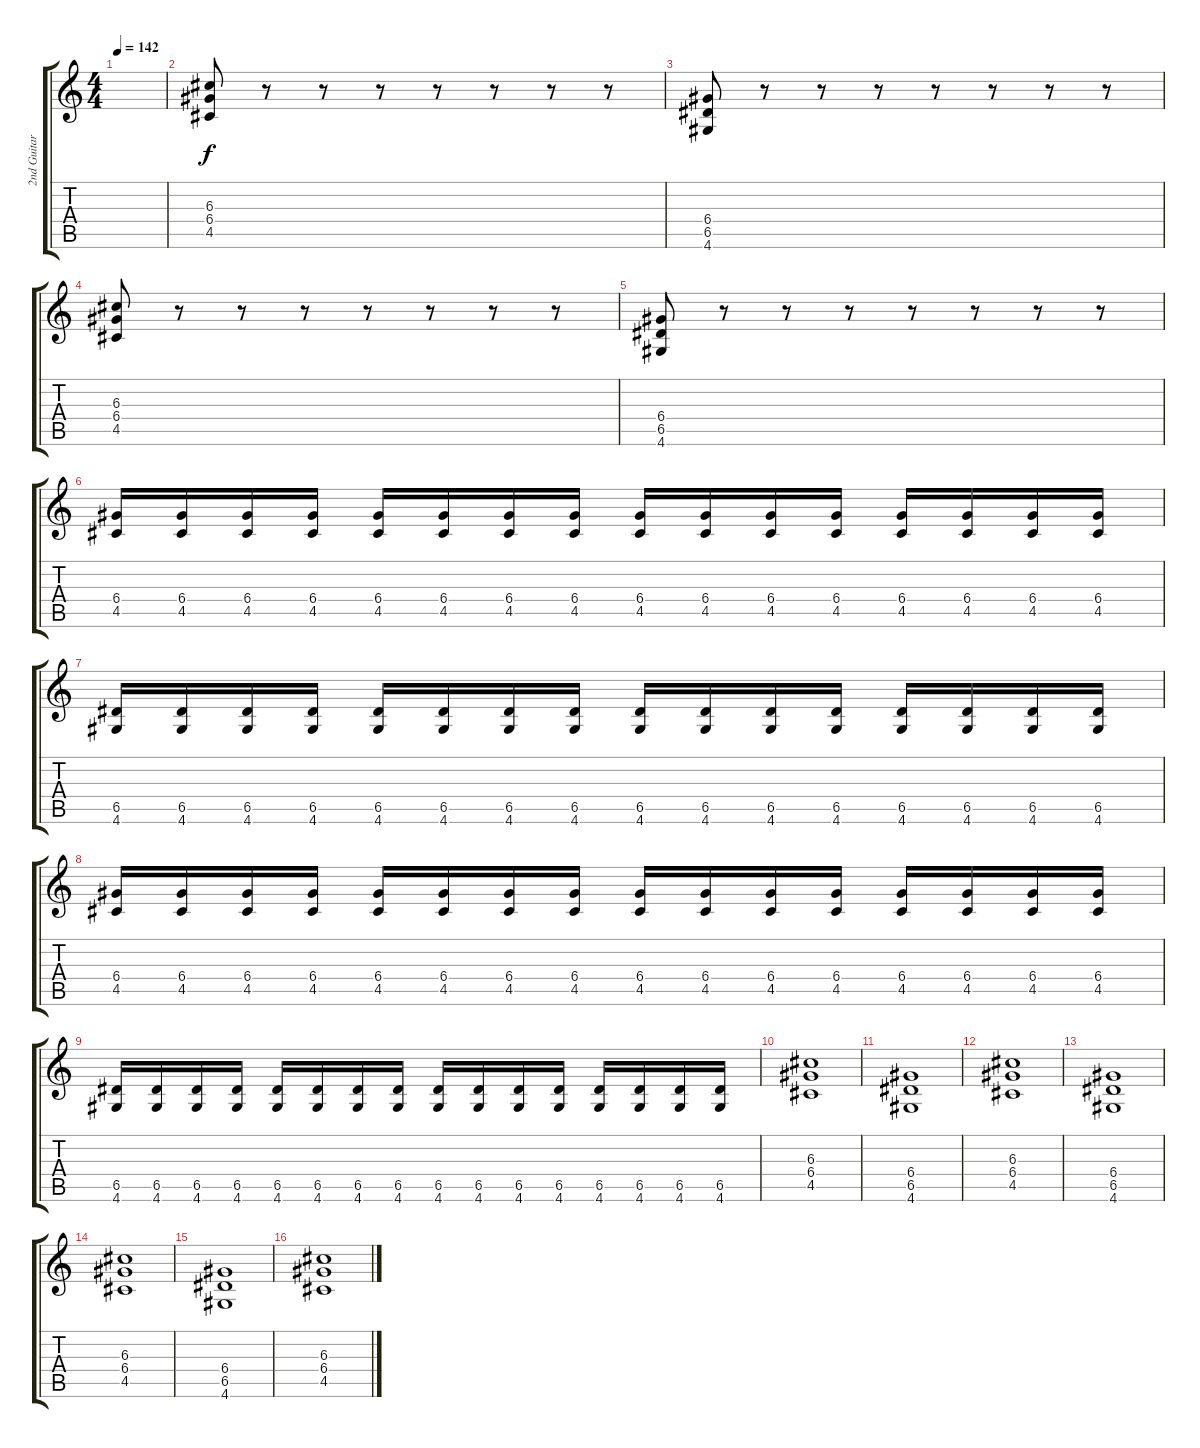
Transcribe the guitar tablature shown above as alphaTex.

\track ("2nd Guitar" "2nd Guitar") {instrument distortionguitar}
\staff {score tabs}
\tuning (E4 B3 G3 D3 A2 E2) {hide}
\ts (4 4)
\tempo 142
\clef g2
\ks c
|
(6.3 6.4 4.5).8 r.8 r.8 r.8 r.8 r.8 r.8 r.8 |
(6.4 6.5 4.6).8 r.8 r.8 r.8 r.8 r.8 r.8 r.8 |
(6.3 6.4 4.5).8 r.8 r.8 r.8 r.8 r.8 r.8 r.8 |
(6.4 6.5 4.6).8 r.8 r.8 r.8 r.8 r.8 r.8 r.8 |
(6.4 4.5).16 (6.4 4.5).16 (6.4 4.5).16 (6.4 4.5).16 (6.4 4.5).16 (6.4 4.5).16 (6.4 4.5).16 (6.4 4.5).16 (6.4 4.5).16 (6.4 4.5).16 (6.4 4.5).16 (6.4 4.5).16 (6.4 4.5).16 (6.4 4.5).16 (6.4 4.5).16 (6.4 4.5).16 |
(6.5 4.6).16 (6.5 4.6).16 (6.5 4.6).16 (6.5 4.6).16 (6.5 4.6).16 (6.5 4.6).16 (6.5 4.6).16 (6.5 4.6).16 (6.5 4.6).16 (6.5 4.6).16 (6.5 4.6).16 (6.5 4.6).16 (6.5 4.6).16 (6.5 4.6).16 (6.5 4.6).16 (6.5 4.6).16 |
(6.4 4.5).16 (6.4 4.5).16 (6.4 4.5).16 (6.4 4.5).16 (6.4 4.5).16 (6.4 4.5).16 (6.4 4.5).16 (6.4 4.5).16 (6.4 4.5).16 (6.4 4.5).16 (6.4 4.5).16 (6.4 4.5).16 (6.4 4.5).16 (6.4 4.5).16 (6.4 4.5).16 (6.4 4.5).16 |
(6.5 4.6).16 (6.5 4.6).16 (6.5 4.6).16 (6.5 4.6).16 (6.5 4.6).16 (6.5 4.6).16 (6.5 4.6).16 (6.5 4.6).16 (6.5 4.6).16 (6.5 4.6).16 (6.5 4.6).16 (6.5 4.6).16 (6.5 4.6).16 (6.5 4.6).16 (6.5 4.6).16 (6.5 4.6).16 |
(6.3 6.4 4.5).1 |
(6.4 6.5 4.6).1 |
(6.3 6.4 4.5).1 |
(6.4 6.5 4.6).1 |
(6.3 6.4 4.5).1 |
(6.4 6.5 4.6).1 |
(6.3 6.4 4.5).1
